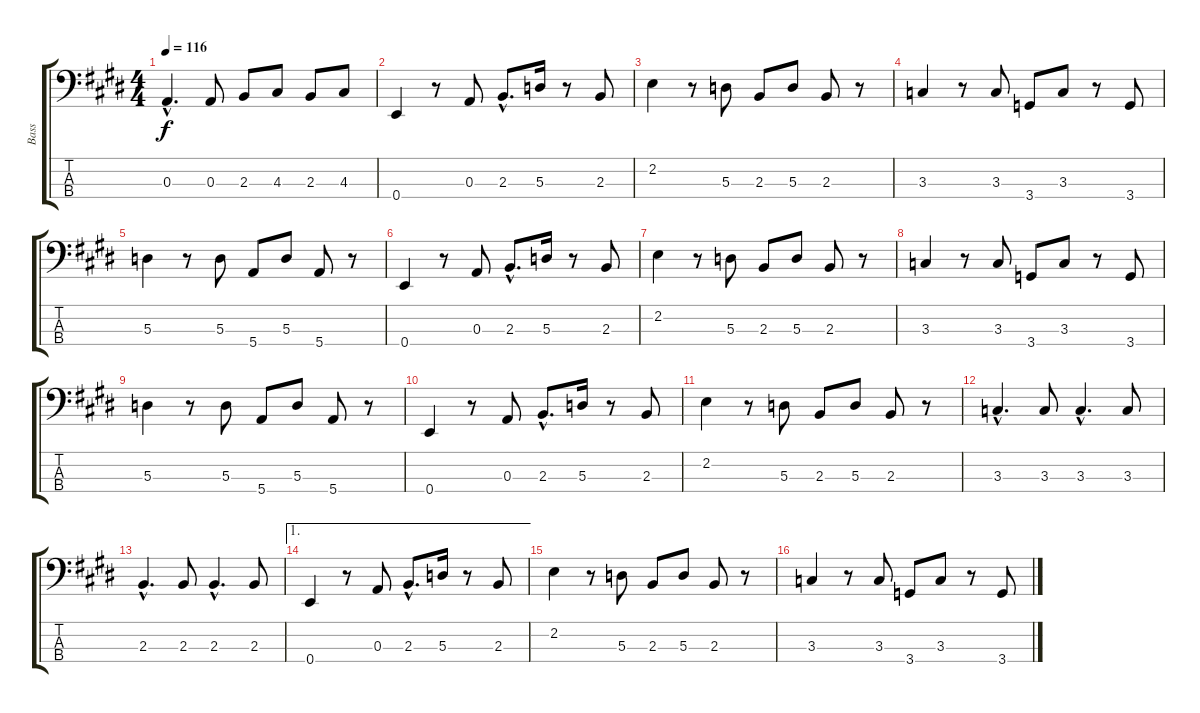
\track ("Bass" "Bass") {instrument electricbassfinger}
\staff {score tabs}
\tuning (G2 D2 A1 E1) {hide}
\ts (4 4)
\tempo 116
\clef f4
\ks e
0.3{hac}.4{d dy f} 0.3.8 2.3.8 4.3.8 2.3.8 4.3.8 |
0.4.4 r.8 0.3.8 2.3{hac}.8{d} 5.3.16 r.8 2.3.8 |
2.2.4 r.8 5.3.8 2.3.8 5.3.8 2.3.8 r.8 |
3.3.4 r.8 3.3.8 3.4.8 3.3.8 r.8 3.4.8 |
5.3.4 r.8 5.3.8 5.4.8 5.3.8 5.4.8 r.8 |
0.4.4 r.8 0.3.8 2.3{hac}.8{d} 5.3.16 r.8 2.3.8 |
2.2.4 r.8 5.3.8 2.3.8 5.3.8 2.3.8 r.8 |
3.3.4 r.8 3.3.8 3.4.8 3.3.8 r.8 3.4.8 |
5.3.4 r.8 5.3.8 5.4.8 5.3.8 5.4.8 r.8 |
0.4.4 r.8 0.3.8 2.3{hac}.8{d} 5.3.16 r.8 2.3.8 |
2.2.4 r.8 5.3.8 2.3.8 5.3.8 2.3.8 r.8 |
3.3{hac}.4{d} 3.3.8 3.3{hac}.4{d} 3.3.8 |
2.3{hac}.4{d} 2.3.8 2.3{hac}.4{d} 2.3.8 |
\ae 1
0.4.4 r.8 0.3.8 2.3{hac}.8{d} 5.3.16 r.8 2.3.8 |
2.2.4 r.8 5.3.8 2.3.8 5.3.8 2.3.8 r.8 |
3.3.4 r.8 3.3.8 3.4.8 3.3.8 r.8 3.4.8
